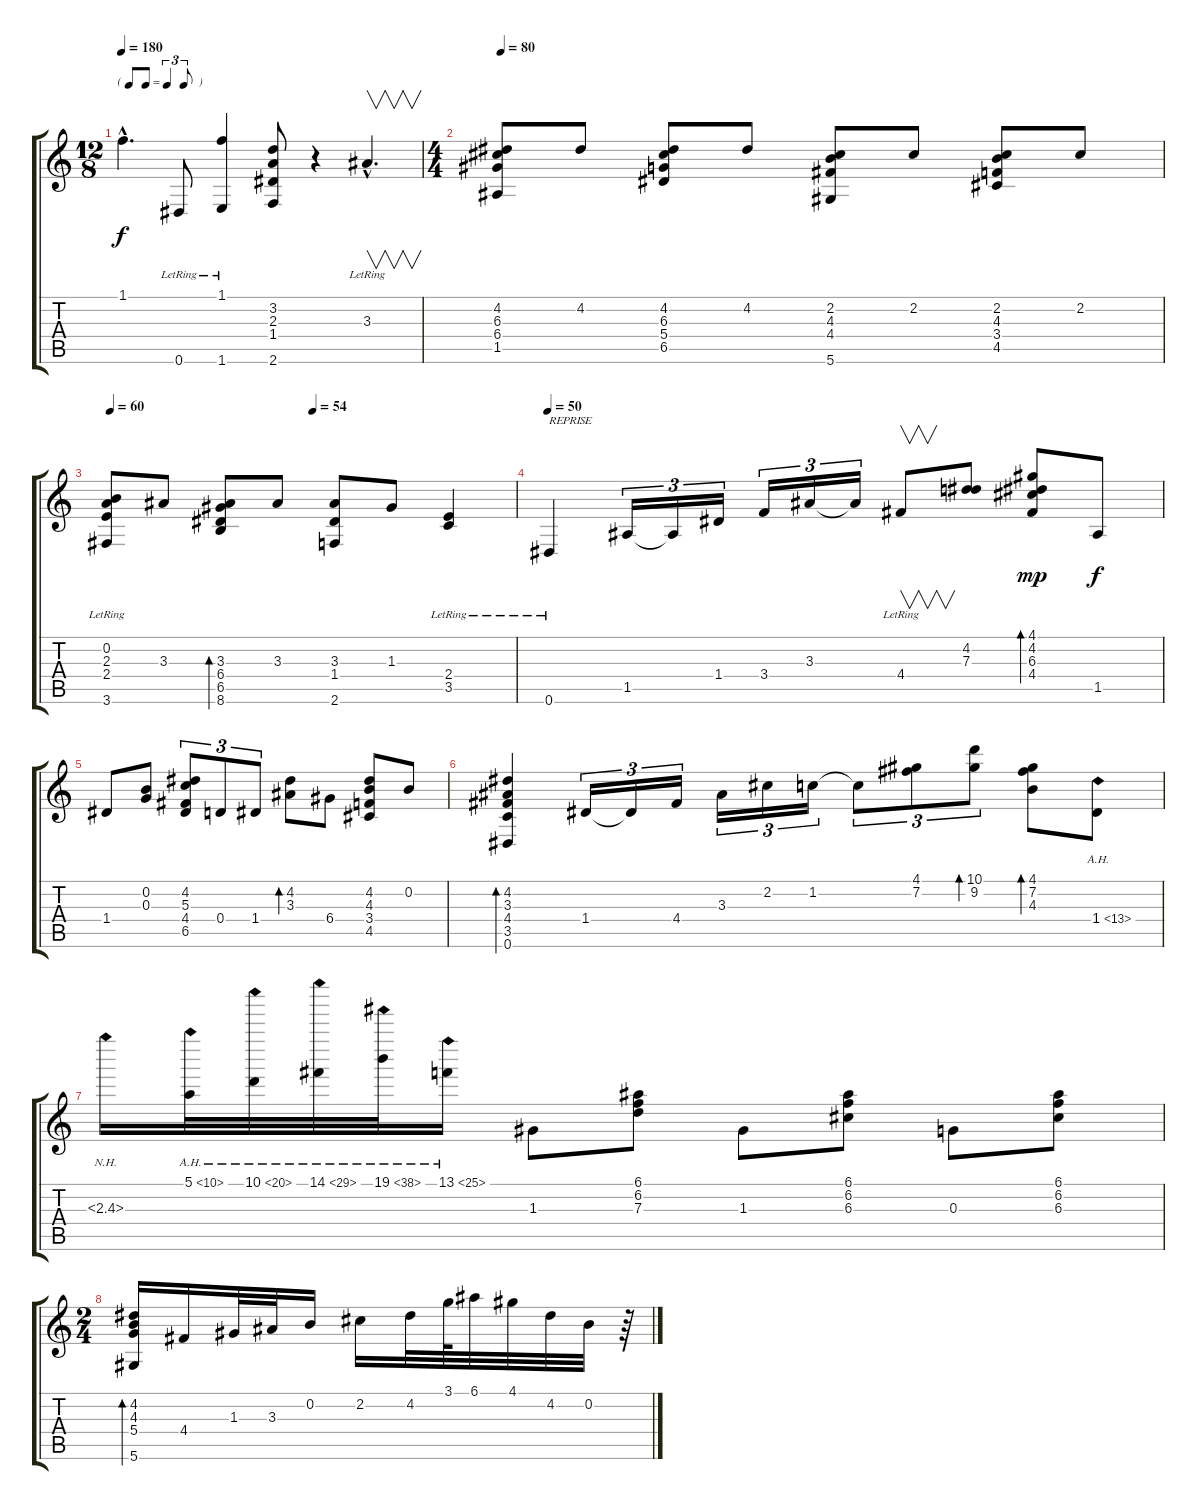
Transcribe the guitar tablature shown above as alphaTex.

\track "" {instrument acousticguitarnylon}
\staff {score tabs}
\tuning (E4 B3 G3 D3 A2 Eb2) {hide}
\ts (12 8)
\tf triplet8th
\tempo 180
\clef g2
\ks c
1.1{hac t}.4{d dy f} 0.6{lr}.8 (1.1 1.6{lr}).4 (3.2 2.3 1.4 2.6).8 r.4 3.3{hac lr}.4{v d} |
\ts (4 4)
\tempo 80
(4.2 6.3 6.4 1.5).8 4.2.8 (4.2 6.3 5.4 6.5).8 4.2.8 (2.2 4.3 4.4 5.6).8 2.2.8 (2.2 4.3 3.4 4.5).8 2.2.8 |
\tempo 60
\tempo (54 0.5)
(0.2 2.3 2.4 3.6{lr}).8 3.3.8 (3.3 6.4 6.5 8.6).8{bd 30} 3.3.8 (3.3 1.4 2.6).8 1.3.8 (2.4 3.5{lr}).4 |
\tempo 50
0.6{lr}.4{txt "REPRISE"} 1.5.16{tu (3 2)} 1.5{t}.16{tu (3 2)} 1.4.16{tu (3 2)} 3.4.16{tu (3 2)} 3.3.16{tu (3 2)} 3.3{t}.16{tu (3 2)} 4.4{lr}.8{v} (4.2 7.3).8 (4.1 4.2 6.3 4.4).8{bd 30 dy mp} 1.5.8{dy f} |
1.4.8 (0.2 0.3).8 (4.2 5.3 4.4 6.5).8{tu (3 2)} 0.4.8{tu (3 2)} 1.4.8{tu (3 2)} (4.2 3.3).8{bd 30} 6.4.8 (4.2 4.3 3.4 4.5).8 0.2.8 |
(4.2 3.3 4.4 3.5 0.6).4{bd 240} 1.4.16{tu (3 2)} 1.4{t}.16{tu (3 2)} 4.4.16{tu (3 2)} 3.3.16{tu (3 2)} 2.2.16{tu (3 2)} 1.2.16{tu (3 2)} 1.2{t}.8{tu (3 2)} (4.1 7.2).8{tu (3 2)} (10.1 9.2).8{tu (3 2) bd 120} (4.1 7.2 4.3).8{bd 60} 1.4{ah 12}.8 |
2.3{nh}.16 5.1{ah 5}.32 10.1{ah 10}.32 14.1{ah 15}.32 19.1{ah 19}.32 13.1{ah 12}.16 1.3.8 (6.1 6.2 7.3).8 1.3.8 (6.1 6.2 6.3).8 0.3.8 (6.1 6.2 6.3).8 |
\ts (2 4)
(4.2 4.3 5.4 5.6).16{bd 120} 4.4.16 1.3.32 3.3.32 0.2.16 2.2.16 4.2.32 3.1.64 6.1.32 4.1.32 4.2.32 0.2.32 r.64
